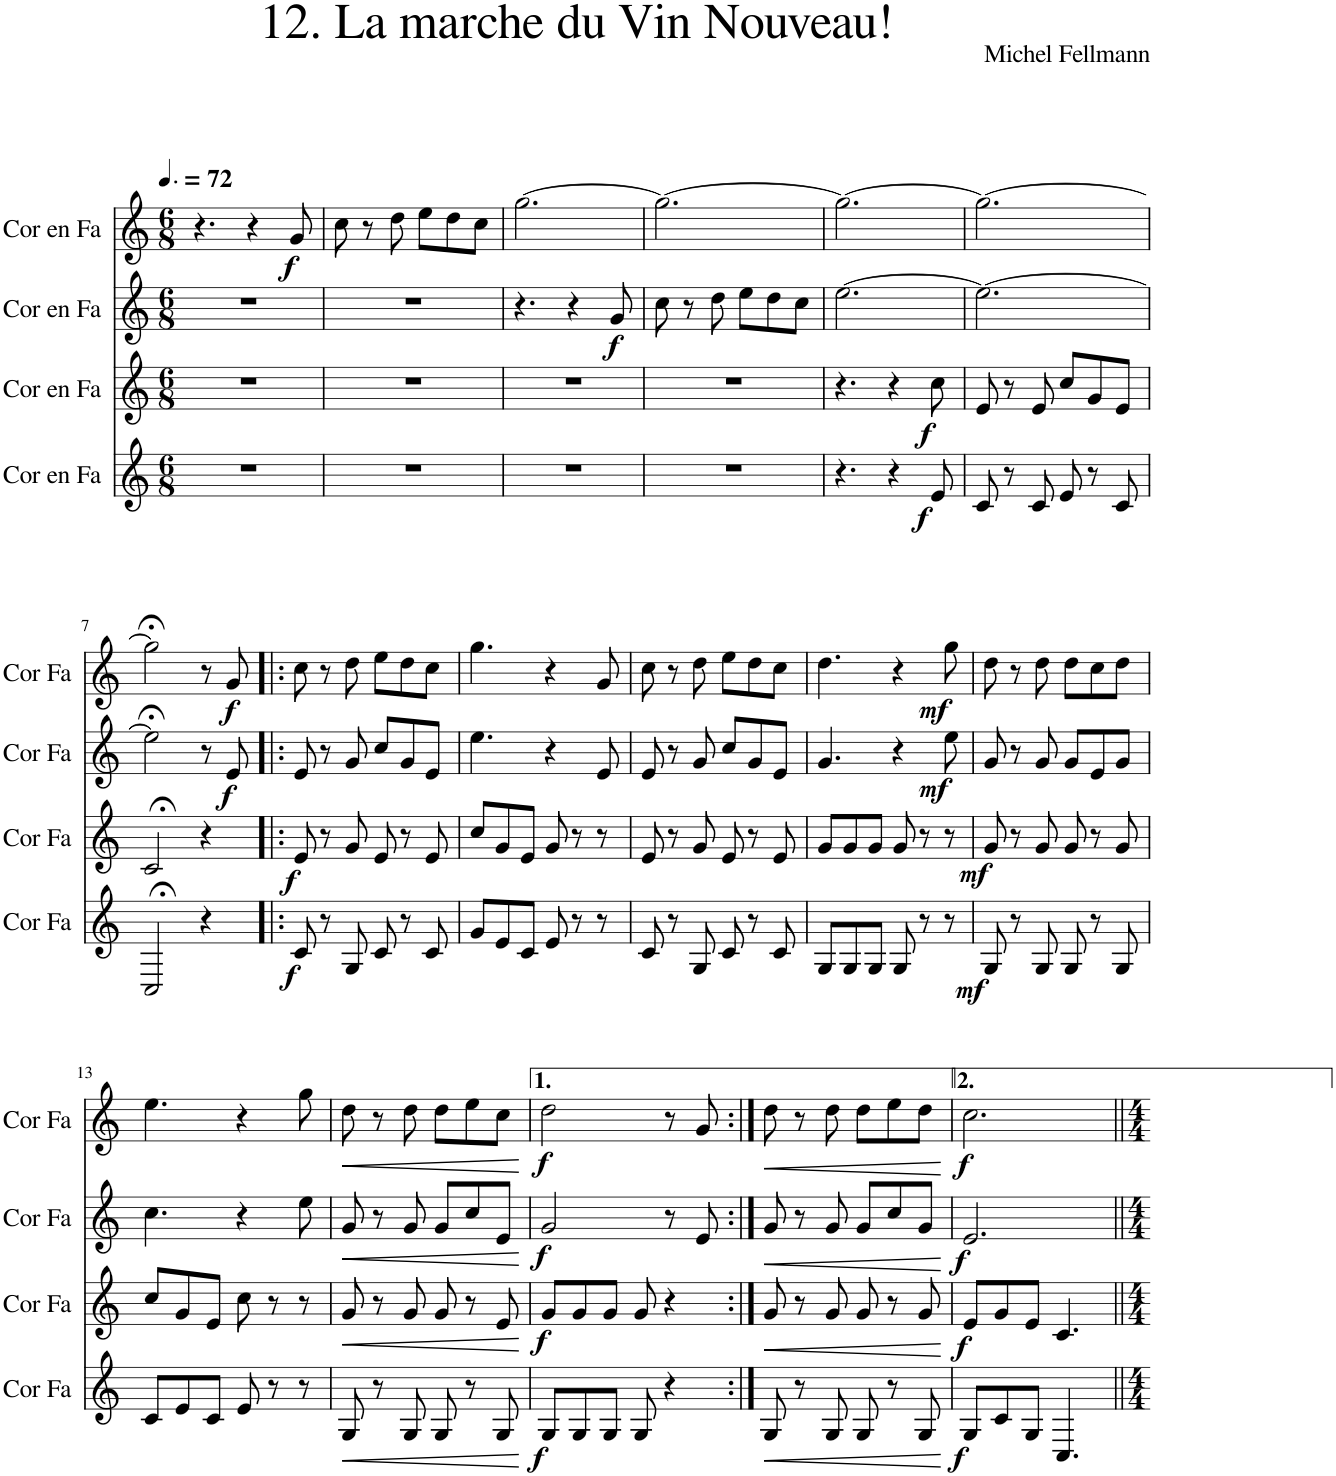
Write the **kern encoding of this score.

**kern	**dynam	**kern	**dynam	**kern	**dynam	**kern	**dynam
*part4	*part4	*part3	*part3	*part2	*part2	*part1	*part1
*staff4	*staff4	*staff3	*staff3	*staff2	*staff2	*staff1	*staff1
*I"Cor en Fa	*	*I"Cor en Fa	*	*I"Cor en Fa	*	*I"Cor en Fa	*
*I'Cor Fa	*	*I'Cor Fa	*	*I'Cor Fa	*	*I'Cor Fa	*
*clefG2	*	*clefG2	*	*clefG2	*	*clefG2	*
*Trd4c7	*	*Trd4c7	*	*Trd4c7	*	*Trd4c7	*
*k[]	*	*k[]	*	*k[]	*	*k[]	*
*M6/8	*	*M6/8	*	*M6/8	*	*M6/8	*
*MM108	*	*MM108	*	*MM108	*	*MM108	*
=1	=1	=1	=1	=1	=1	=1	=1
2.r	.	2.r	.	2.r	.	4.r	.
.	.	.	.	.	.	4r	.
!	!	!	!	!	!	!	!LO:DY:b
.	.	.	.	.	.	8g/	f
=2	=2	=2	=2	=2	=2	=2	=2
2.r	.	2.r	.	2.r	.	8cc\	.
.	.	.	.	.	.	8r	.
.	.	.	.	.	.	8dd\	.
.	.	.	.	.	.	8ee\L	.
.	.	.	.	.	.	8dd\	.
.	.	.	.	.	.	8cc\J	.
=3	=3	=3	=3	=3	=3	=3	=3
2.r	.	2.r	.	4.r	.	[2.gg\	.
.	.	.	.	4r	.	.	.
!	!	!	!	!	!LO:DY:b	!	!
.	.	.	.	8g/	f	.	.
=4	=4	=4	=4	=4	=4	=4	=4
2.r	.	2.r	.	8cc\	.	2.gg\_	.
.	.	.	.	8r	.	.	.
.	.	.	.	8dd\	.	.	.
.	.	.	.	8ee\L	.	.	.
.	.	.	.	8dd\	.	.	.
.	.	.	.	8cc\J	.	.	.
=5	=5	=5	=5	=5	=5	=5	=5
4.r	.	4.r	.	[2.ee\	.	2.gg\_	.
4r	.	4r	.	.	.	.	.
!	!LO:DY:b	!	!LO:DY:b	!	!	!	!
8e/	f	8cc\	f	.	.	.	.
=6	=6	=6	=6	=6	=6	=6	=6
8c/	.	8e/	.	2.ee\_	.	2.gg\_	.
8r	.	8r	.	.	.	.	.
8c/	.	8e/	.	.	.	.	.
8e/	.	8cc/L	.	.	.	.	.
8r	.	8g/	.	.	.	.	.
8c/	.	8e/J	.	.	.	.	.
!!LO:LB:g=z
=7	=7	=7	=7	=7	=7	=7	=7
2C;</	.	2c;</	.	2ee;<\]	.	2gg;<\]	.
4r	.	4r	.	8r	.	8r	.
!	!	!	!	!	!LO:DY:b	!	!LO:DY:b
.	.	.	.	8e/	f	8g/	f
=8!|:	=8!|:	=8!|:	=8!|:	=8!|:	=8!|:	=8!|:	=8!|:
!	!LO:DY:b	!	!LO:DY:b	!	!	!	!
8c/	f	8e/	f	8e/	.	8cc\	.
8r	.	8r	.	8r	.	8r	.
8G/	.	8g/	.	8g/	.	8dd\	.
8c/	.	8e/	.	8cc/L	.	8ee\L	.
8r	.	8r	.	8g/	.	8dd\	.
8c/	.	8e/	.	8e/J	.	8cc\J	.
=9	=9	=9	=9	=9	=9	=9	=9
8g/L	.	8cc/L	.	4.ee\	.	4.gg\	.
8e/	.	8g/	.	.	.	.	.
8c/J	.	8e/J	.	.	.	.	.
8e/	.	8g/	.	4r	.	4r	.
8r	.	8r	.	.	.	.	.
8r	.	8r	.	8e/	.	8g/	.
=10	=10	=10	=10	=10	=10	=10	=10
8c/	.	8e/	.	8e/	.	8cc\	.
8r	.	8r	.	8r	.	8r	.
8G/	.	8g/	.	8g/	.	8dd\	.
8c/	.	8e/	.	8cc/L	.	8ee\L	.
8r	.	8r	.	8g/	.	8dd\	.
8c/	.	8e/	.	8e/J	.	8cc\J	.
=11	=11	=11	=11	=11	=11	=11	=11
8G/L	.	8g/L	.	4.g/	.	4.dd\	.
8G/	.	8g/	.	.	.	.	.
8G/J	.	8g/J	.	.	.	.	.
8G/	.	8g/	.	4r	.	4r	.
8r	.	8r	.	.	.	.	.
!	!	!	!	!	!LO:DY:b	!	!LO:DY:b
8r	.	8r	.	8ee\	mf	8gg\	mf
=12	=12	=12	=12	=12	=12	=12	=12
!	!LO:DY:b	!	!LO:DY:b	!	!	!	!
8G/	mf	8g/	mf	8g/	.	8dd\	.
8r	.	8r	.	8r	.	8r	.
8G/	.	8g/	.	8g/	.	8dd\	.
8G/	.	8g/	.	8g/L	.	8dd\L	.
8r	.	8r	.	8e/	.	8cc\	.
8G/	.	8g/	.	8g/J	.	8dd\J	.
!!LO:LB:g=z
=13	=13	=13	=13	=13	=13	=13	=13
8c/L	.	8cc/L	.	4.cc\	.	4.ee\	.
8e/	.	8g/	.	.	.	.	.
8c/J	.	8e/J	.	.	.	.	.
8e/	.	8cc\	.	4r	.	4r	.
8r	.	8r	.	.	.	.	.
8r	.	8r	.	8ee\	.	8gg\	.
=14	=14	=14	=14	=14	=14	=14	=14
!	!LO:HP:b	!	!LO:HP:b	!	!LO:HP:b	!	!LO:HP:b
8G/	<	8g/	<	8g/	<	8dd\	<
8r	.	8r	.	8r	.	8r	.
8G/	.	8g/	.	8g/	.	8dd\	.
8G/	.	8g/	.	8g/L	.	8dd\L	.
8r	.	8r	.	8cc/	.	8ee\	.
8G/	.	8e/	.	8e/J	.	8cc\J	.
.	[	.	[	.	[	.	[
=15	=15	=15	=15	=15	=15	=15	=15
!	!LO:DY:b	!	!LO:DY:b	!	!LO:DY:b	!	!LO:DY:b
8G/L	f	8g/L	f	2g/	f	2dd\	f
8G/	.	8g/	.	.	.	.	.
8G/J	.	8g/J	.	.	.	.	.
8G/	.	8g/	.	.	.	.	.
4r	.	4r	.	8r	.	8r	.
.	.	.	.	8e/	.	8g/	.
=16:|!	=16:|!	=16:|!	=16:|!	=16:|!	=16:|!	=16:|!	=16:|!
!	!LO:HP:b	!	!LO:HP:b	!	!LO:HP:b	!	!LO:HP:b
8G/	<	8g/	<	8g/	<	8dd\	<
8r	.	8r	.	8r	.	8r	.
8G/	.	8g/	.	8g/	.	8dd\	.
8G/	.	8g/	.	8g/L	.	8dd\L	.
8r	.	8r	.	8cc/	.	8ee\	.
8G/	.	8g/	.	8g/J	.	8dd\J	.
.	[	.	[	.	[	.	[
=17	=17	=17	=17	=17	=17	=17	=17
!	!LO:DY:b	!	!LO:DY:b	!	!LO:DY:b	!	!LO:DY:b
8G/L	f	8e/L	f	2.e/	f	2.cc\	f
8c/	.	8g/	.	.	.	.	.
8G/J	.	8e/J	.	.	.	.	.
4.C/	.	4.c/	.	.	.	.	.
=||	=||	=||	=||	=||	=||	=||	=||
*-	*-	*-	*-	*-	*-	*-	*-
